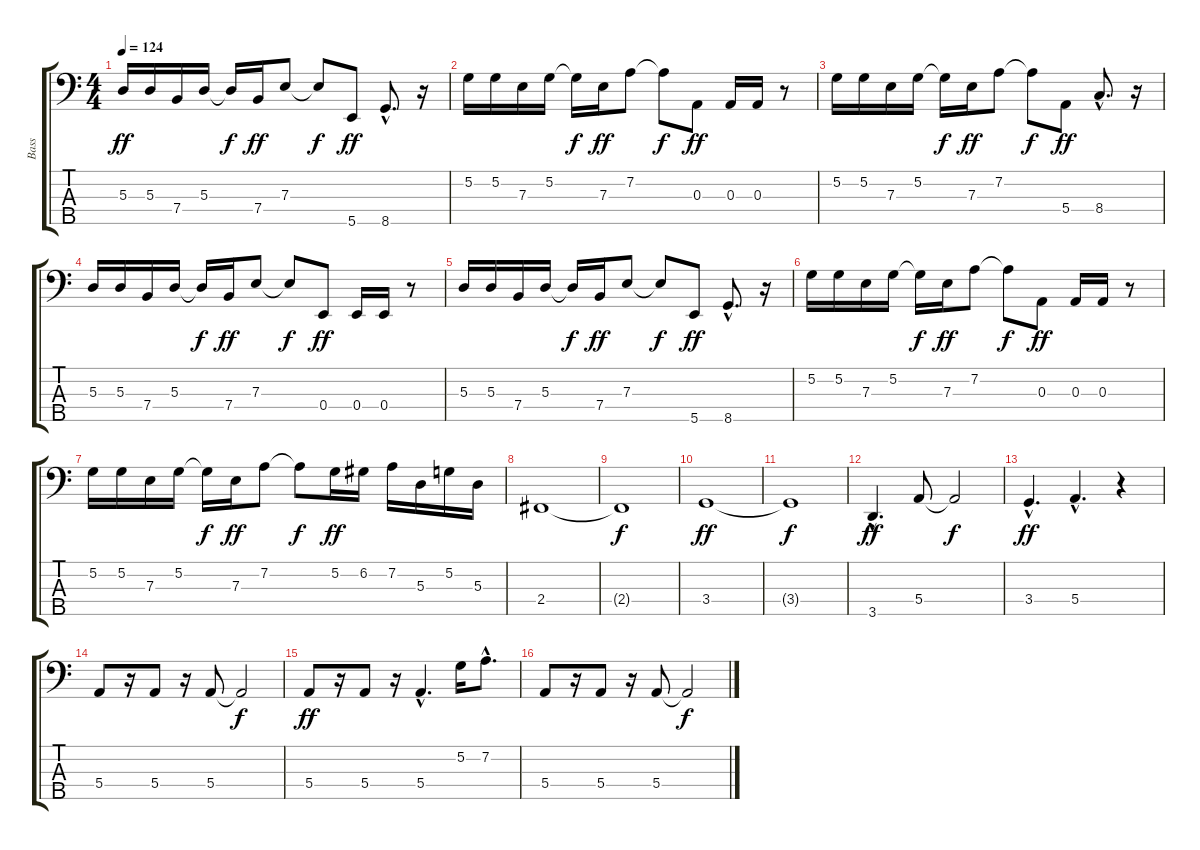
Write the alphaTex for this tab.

\track ("Bass" "Bass") {instrument electricbassfinger}
\staff {score tabs}
\tuning (G2 D2 A1 E1 B0) {hide}
\ts (4 4)
\tempo 124
\clef f4
\ks c
5.3.16{dy ff} 5.3.16 7.4.16 5.3.16 5.3{t}.16{dy f} 7.4.16{dy ff} 7.3.8 7.3{t}.8{dy f} 5.5.8{dy ff} 8.5{hac}.8{d} r.16 |
5.2.16 5.2.16 7.3.16 5.2.16 5.2{t}.16{dy f} 7.3.16{dy ff} 7.2.8 7.2{t}.8{dy f} 0.3.8{dy ff} 0.3.16 0.3.16 r.8 |
5.2.16 5.2.16 7.3.16 5.2.16 5.2{t}.16{dy f} 7.3.16{dy ff} 7.2.8 7.2{t}.8{dy f} 5.4.8{dy ff} 8.4{hac}.8{d} r.16 |
5.3.16 5.3.16 7.4.16 5.3.16 5.3{t}.16{dy f} 7.4.16{dy ff} 7.3.8 7.3{t}.8{dy f} 0.4.8{dy ff} 0.4.16 0.4.16 r.8 |
5.3.16 5.3.16 7.4.16 5.3.16 5.3{t}.16{dy f} 7.4.16{dy ff} 7.3.8 7.3{t}.8{dy f} 5.5.8{dy ff} 8.5{hac}.8{d} r.16 |
5.2.16 5.2.16 7.3.16 5.2.16 5.2{t}.16{dy f} 7.3.16{dy ff} 7.2.8 7.2{t}.8{dy f} 0.3.8{dy ff} 0.3.16 0.3.16 r.8 |
5.2.16 5.2.16 7.3.16 5.2.16 5.2{t}.16{dy f} 7.3.16{dy ff} 7.2.8 7.2{t}.8{dy f} 5.2.16{dy ff} 6.2.16 7.2.16 5.3.16 5.2.16 5.3.16 |
2.4.1 |
2.4{t}.1{dy f} |
3.4.1{dy ff} |
3.4{t}.1{dy f} |
3.5{hac}.4{d dy ff} 5.4.8 5.4{t}.2{dy f} |
3.4{hac}.4{d dy ff} 5.4{hac}.4{d} r.4 |
5.4.8 r.16 5.4.8 r.16 5.4.8 5.4{t}.2{dy f} |
5.4.8{dy ff} r.16 5.4.8 r.16 5.4{hac}.4{d} 5.2.16 7.2{hac}.8{d} |
5.4.8 r.16 5.4.8 r.16 5.4.8 5.4{t}.2{dy f}
